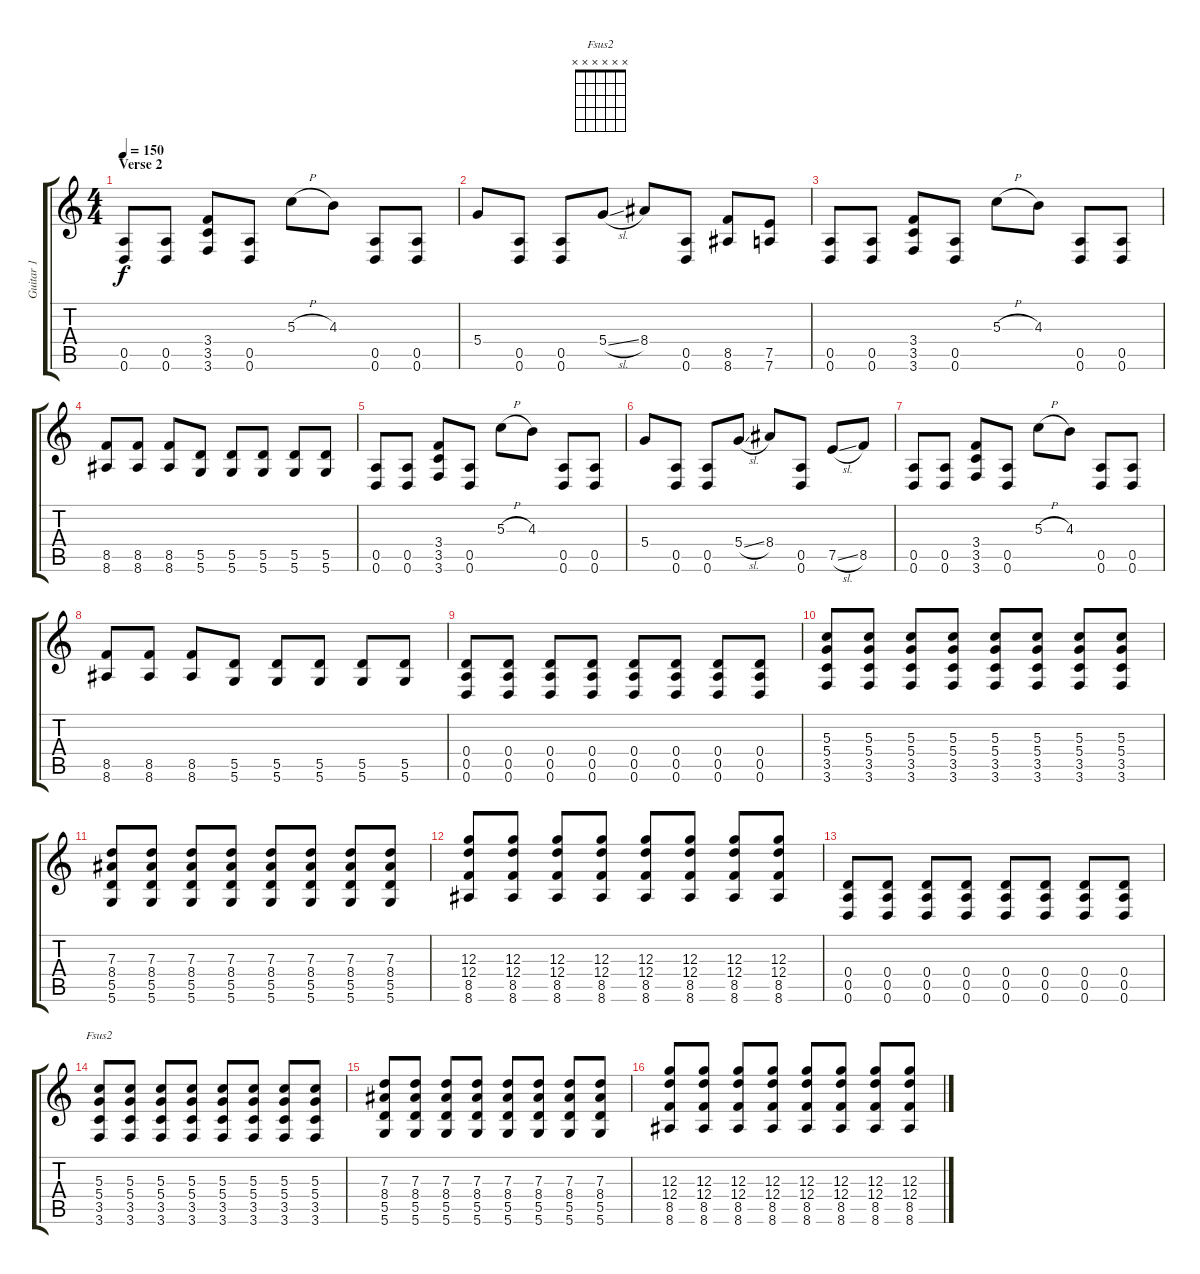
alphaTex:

\track ("Guitar 1" "Guitar 1") {instrument distortionguitar}
\staff {score tabs}
\tuning (E4 B3 G3 D3 A2 D2) {hide}
\chord ("Fsus2" x x x x x x)
\ts (4 4)
\section ("" "Verse 2")
\tempo 150
\clef g2
\ks c
(0.5 0.6).8{dy f} (0.5 0.6).8 (3.4 3.5 3.6).8 (0.5 0.6).8 5.3{h}.8 4.3.8 (0.5 0.6).8 (0.5 0.6).8 |
5.4.8 (0.5 0.6).8 (0.5 0.6).8 5.4{sl}.8 8.4.8 (0.5 0.6).8 (8.5 8.6).8 (7.5 7.6).8 |
(0.5 0.6).8 (0.5 0.6).8 (3.4 3.5 3.6).8 (0.5 0.6).8 5.3{h}.8 4.3.8 (0.5 0.6).8 (0.5 0.6).8 |
(8.5 8.6).8 (8.5 8.6).8 (8.5 8.6).8 (5.5 5.6).8 (5.5 5.6).8 (5.5 5.6).8 (5.5 5.6).8 (5.5 5.6).8 |
(0.5 0.6).8 (0.5 0.6).8 (3.4 3.5 3.6).8 (0.5 0.6).8 5.3{h}.8 4.3.8 (0.5 0.6).8 (0.5 0.6).8 |
5.4.8 (0.5 0.6).8 (0.5 0.6).8 5.4{sl}.8 8.4.8 (0.5 0.6).8 7.5{sl}.8 8.5.8 |
(0.5 0.6).8 (0.5 0.6).8 (3.4 3.5 3.6).8 (0.5 0.6).8 5.3{h}.8 4.3.8 (0.5 0.6).8 (0.5 0.6).8 |
(8.5 8.6).8 (8.5 8.6).8 (8.5 8.6).8 (5.5 5.6).8 (5.5 5.6).8 (5.5 5.6).8 (5.5 5.6).8 (5.5 5.6).8 |
(0.4 0.5 0.6).8 (0.4 0.5 0.6).8 (0.4 0.5 0.6).8 (0.4 0.5 0.6).8 (0.4 0.5 0.6).8 (0.4 0.5 0.6).8 (0.4 0.5 0.6).8 (0.4 0.5 0.6).8 |
(5.3 5.4 3.5 3.6).8 (5.3 5.4 3.5 3.6).8 (5.3 5.4 3.5 3.6).8 (5.3 5.4 3.5 3.6).8 (5.3 5.4 3.5 3.6).8 (5.3 5.4 3.5 3.6).8 (5.3 5.4 3.5 3.6).8 (5.3 5.4 3.5 3.6).8 |
(7.3 8.4 5.5 5.6).8 (7.3 8.4 5.5 5.6).8 (7.3 8.4 5.5 5.6).8 (7.3 8.4 5.5 5.6).8 (7.3 8.4 5.5 5.6).8 (7.3 8.4 5.5 5.6).8 (7.3 8.4 5.5 5.6).8 (7.3 8.4 5.5 5.6).8 |
(12.3 12.4 8.5 8.6).8 (12.3 12.4 8.5 8.6).8 (12.3 12.4 8.5 8.6).8 (12.3 12.4 8.5 8.6).8 (12.3 12.4 8.5 8.6).8 (12.3 12.4 8.5 8.6).8 (12.3 12.4 8.5 8.6).8 (12.3 12.4 8.5 8.6).8 |
(0.4 0.5 0.6).8 (0.4 0.5 0.6).8 (0.4 0.5 0.6).8 (0.4 0.5 0.6).8 (0.4 0.5 0.6).8 (0.4 0.5 0.6).8 (0.4 0.5 0.6).8 (0.4 0.5 0.6).8 |
(5.3 5.4 3.5 3.6).8{ch "Fsus2"} (5.3 5.4 3.5 3.6).8 (5.3 5.4 3.5 3.6).8 (5.3 5.4 3.5 3.6).8 (5.3 5.4 3.5 3.6).8 (5.3 5.4 3.5 3.6).8 (5.3 5.4 3.5 3.6).8 (5.3 5.4 3.5 3.6).8 |
(7.3 8.4 5.5 5.6).8 (7.3 8.4 5.5 5.6).8 (7.3 8.4 5.5 5.6).8 (7.3 8.4 5.5 5.6).8 (7.3 8.4 5.5 5.6).8 (7.3 8.4 5.5 5.6).8 (7.3 8.4 5.5 5.6).8 (7.3 8.4 5.5 5.6).8 |
(12.3 12.4 8.5 8.6).8 (12.3 12.4 8.5 8.6).8 (12.3 12.4 8.5 8.6).8 (12.3 12.4 8.5 8.6).8 (12.3 12.4 8.5 8.6).8 (12.3 12.4 8.5 8.6).8 (12.3 12.4 8.5 8.6).8 (12.3 12.4 8.5 8.6).8
